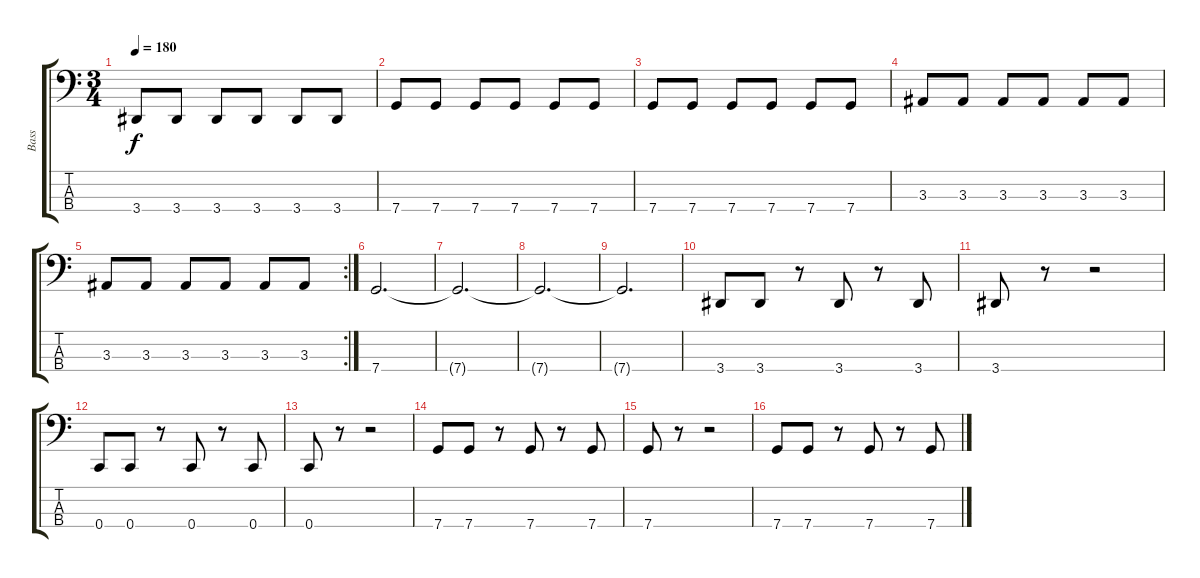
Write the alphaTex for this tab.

\track ("Bass" "Bass") {instrument electricbassfinger}
\staff {score tabs}
\tuning (F2 C2 G1 C1) {hide}
\ts (3 4)
\tempo 180
\clef f4
\ks c
3.4.8{dy f} 3.4.8 3.4.8 3.4.8 3.4.8 3.4.8 |
7.4.8 7.4.8 7.4.8 7.4.8 7.4.8 7.4.8 |
7.4.8 7.4.8 7.4.8 7.4.8 7.4.8 7.4.8 |
3.3.8 3.3.8 3.3.8 3.3.8 3.3.8 3.3.8 |
\rc 2
3.3.8 3.3.8 3.3.8 3.3.8 3.3.8 3.3.8 |
7.4.2{d} |
7.4{t}.2{d} |
7.4{t}.2{d} |
7.4{t}.2{d} |
3.4.8 3.4.8 r.8 3.4.8 r.8 3.4.8 |
3.4.8 r.8 r.2 |
0.4.8 0.4.8 r.8 0.4.8 r.8 0.4.8 |
0.4.8 r.8 r.2 |
7.4.8 7.4.8 r.8 7.4.8 r.8 7.4.8 |
7.4.8 r.8 r.2 |
7.4.8 7.4.8 r.8 7.4.8 r.8 7.4.8
